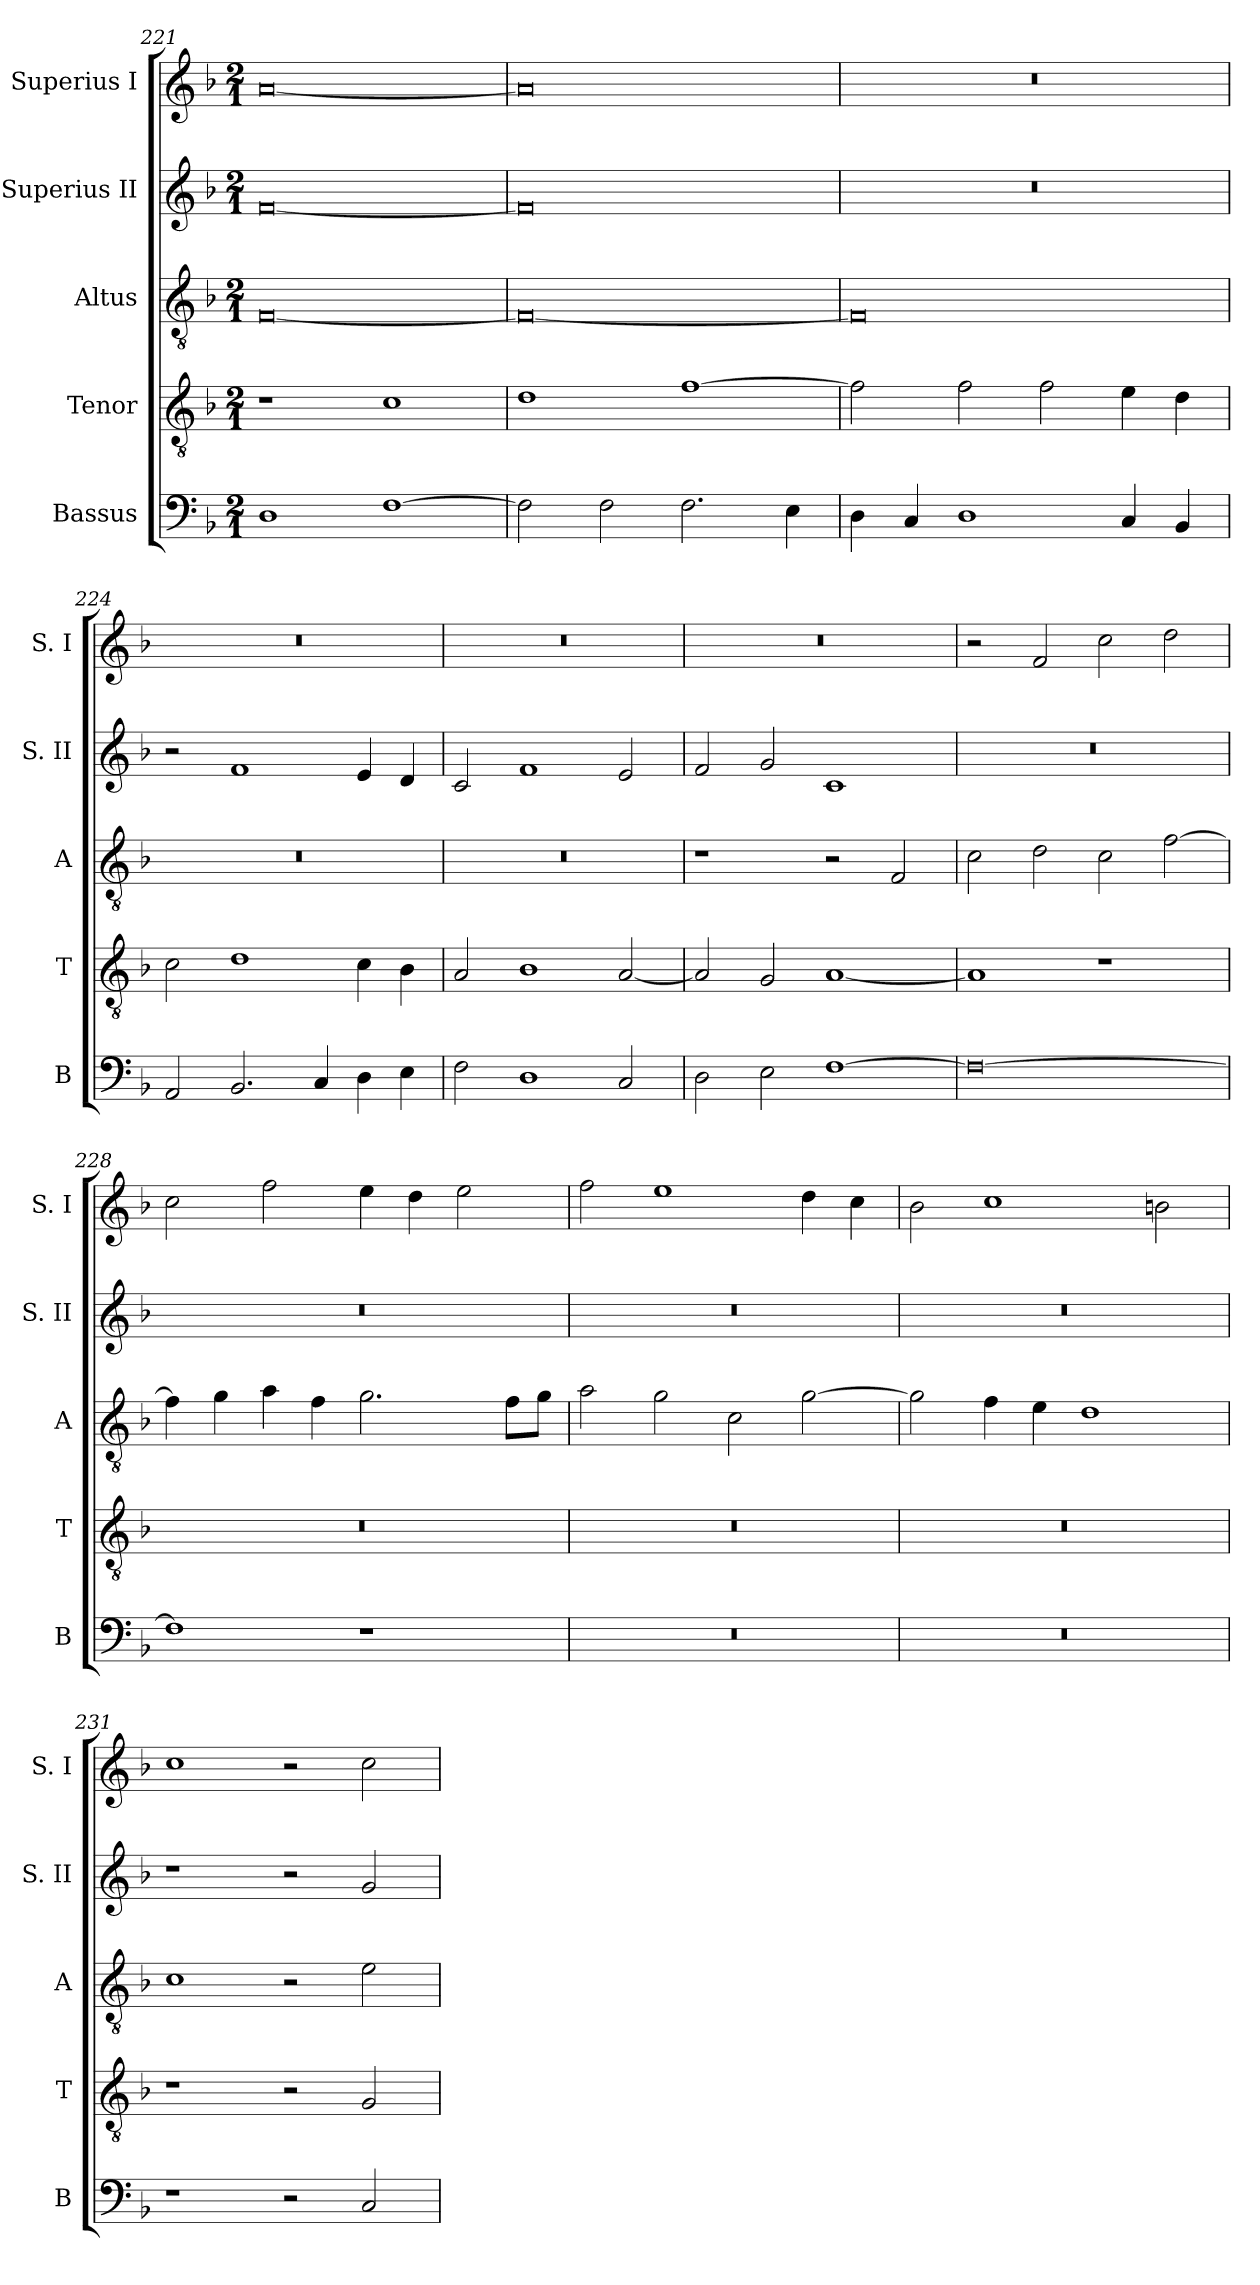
**kern	**kern	**kern	**kern	**kern
*part5	*part4	*part3	*part2	*part1
*staff5	*staff4	*staff3	*staff2	*staff1
*I"Bassus	*I"Tenor	*I"Altus	*I"Superius II	*I"Superius I
*I'B	*I'T	*I'A	*I'S. II	*I'S. I
*clefF4	*clefGv2	*clefGv2	*clefG2	*clefG2
*k[b-]	*k[b-]	*k[b-]	*k[b-]	*k[b-]
*F:	*F:	*F:	*F:	*F:
*M2/1	*M2/1	*M2/1	*M2/1	*M2/1
=221	=221	=221	=221	=221
1D	1r	[0F	[0f	[0a
[1F	1c	.	.	.
=222	=222	=222	=222	=222
2F]	1d	0F_	0f]	0a]
2F	.	.	.	.
2.F	[1f	.	.	.
4E	.	.	.	.
=223	=223	=223	=223	=223
4D	2f]	0F]	0r	0r
4C	.	.	.	.
1D	2f	.	.	.
.	2f	.	.	.
4C	4e	.	.	.
4BB-	4d	.	.	.
=224	=224	=224	=224	=224
2AA	2c	0r	2r	0r
2.BB-	1d	.	1f	.
4C	.	.	.	.
4D	4c	.	4e	.
4E	4B-	.	4d	.
=225	=225	=225	=225	=225
2F	2A	0r	2c	0r
1D	1B-	.	1f	.
2C	[2A	.	2e	.
=226	=226	=226	=226	=226
2D	2A]	1r	2f	0r
2E	2G	.	2g	.
[1F	[1A	2r	1c	.
.	.	2F	.	.
=227	=227	=227	=227	=227
0F_	1A]	2c	0r	2r
.	.	2d	.	2f
.	1r	2c	.	2cc
.	.	[2f	.	2dd
=228	=228	=228	=228	=228
1F]	0r	4f]	0r	2cc
.	.	4g	.	.
.	.	4a	.	2ff
.	.	4f	.	.
1r	.	2.g	.	4ee
.	.	.	.	4dd
.	.	.	.	2ee
.	.	8fL	.	.
.	.	8gJ	.	.
=229	=229	=229	=229	=229
0r	0r	2a	0r	2ff
.	.	2g	.	1ee
.	.	2c	.	.
.	.	[2g	.	4dd
.	.	.	.	4cc
=230	=230	=230	=230	=230
0r	0r	2g]	0r	2b-
.	.	4f	.	1cc
.	.	4e	.	.
.	.	1d	.	.
.	.	.	.	2bn
=231	=231	=231	=231	=231
1r	1r	1c	1r	1cc
2r	2r	2r	2r	2r
2C	2G	2e	2g	2cc
=	=	=	=	=
*-	*-	*-	*-	*-
